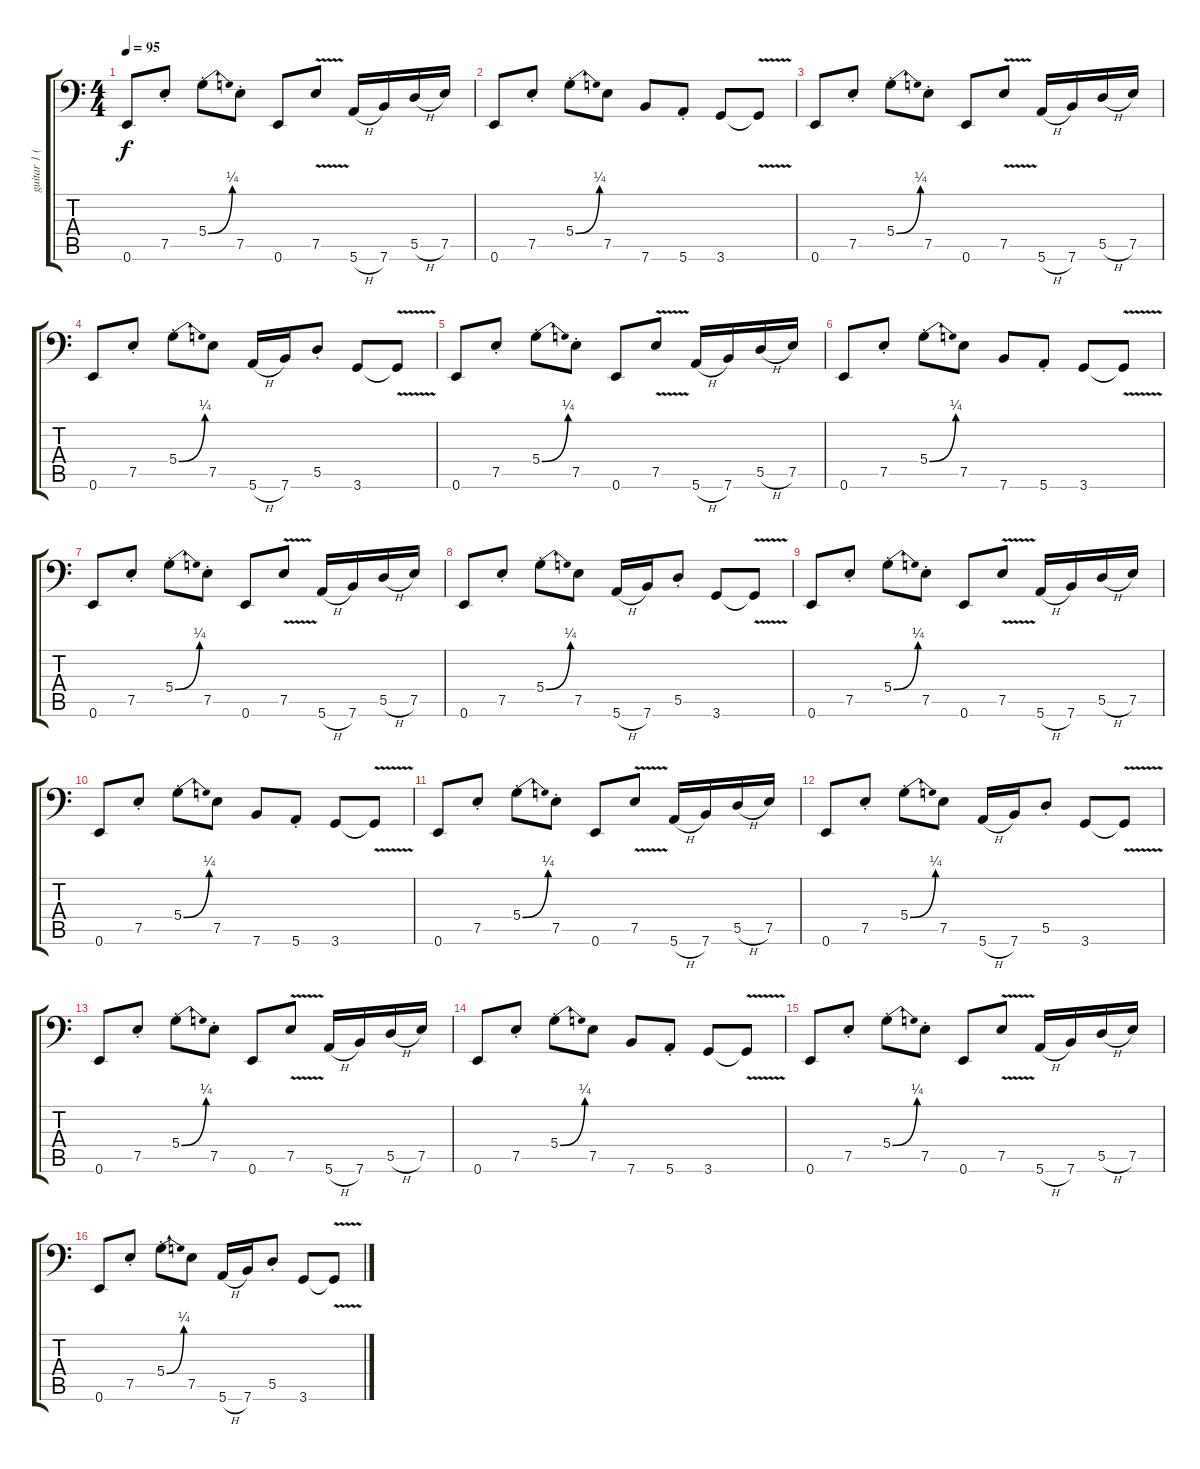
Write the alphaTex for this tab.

\track ("guitar 1 (octaver, down one)" "guitar 1 (") {instrument overdrivenguitar}
\staff {score tabs}
\tuning (E3 B2 G2 D2 A1 E1) {hide}
\ts (4 4)
\tempo 95
\clef f4
\ks c
0.6.8{dy f} 7.5{st}.8 5.4{be (bend 0 0 60 1) st}.8 7.5{st}.8 0.6.8 7.5{v}.8 5.6{h}.16 7.6.16 5.5{h}.16 7.5.16 |
0.6.8 7.5{st}.8 5.4{be (bend 0 0 60 1) st}.8 7.5.8 7.6.8 5.6{st}.8 3.6.8 3.6{v t}.8 |
0.6.8 7.5{st}.8 5.4{be (bend 0 0 60 1) st}.8 7.5{st}.8 0.6.8 7.5{v}.8 5.6{h}.16 7.6.16 5.5{h}.16 7.5.16 |
0.6.8 7.5{st}.8 5.4{be (bend 0 0 60 1) st}.8 7.5.8 5.6{h}.16 7.6.16 5.5{st}.8 3.6.8 3.6{v t}.8 |
0.6.8 7.5{st}.8 5.4{be (bend 0 0 60 1) st}.8 7.5{st}.8 0.6.8 7.5{v}.8 5.6{h}.16 7.6.16 5.5{h}.16 7.5.16 |
0.6.8 7.5{st}.8 5.4{be (bend 0 0 60 1) st}.8 7.5.8 7.6.8 5.6{st}.8 3.6.8 3.6{v t}.8 |
0.6.8 7.5{st}.8 5.4{be (bend 0 0 60 1) st}.8 7.5{st}.8 0.6.8 7.5{v}.8 5.6{h}.16 7.6.16 5.5{h}.16 7.5.16 |
0.6.8 7.5{st}.8 5.4{be (bend 0 0 60 1) st}.8 7.5.8 5.6{h}.16 7.6.16 5.5{st}.8 3.6.8 3.6{v t}.8 |
0.6.8 7.5{st}.8 5.4{be (bend 0 0 60 1) st}.8 7.5{st}.8 0.6.8 7.5{v}.8 5.6{h}.16 7.6.16 5.5{h}.16 7.5.16 |
0.6.8 7.5{st}.8 5.4{be (bend 0 0 60 1) st}.8 7.5.8 7.6.8 5.6{st}.8 3.6.8 3.6{v t}.8 |
0.6.8 7.5{st}.8 5.4{be (bend 0 0 60 1) st}.8 7.5{st}.8 0.6.8 7.5{v}.8 5.6{h}.16 7.6.16 5.5{h}.16 7.5.16 |
0.6.8 7.5{st}.8 5.4{be (bend 0 0 60 1) st}.8 7.5.8 5.6{h}.16 7.6.16 5.5{st}.8 3.6.8 3.6{v t}.8 |
0.6.8 7.5{st}.8 5.4{be (bend 0 0 60 1) st}.8 7.5{st}.8 0.6.8 7.5{v}.8 5.6{h}.16 7.6.16 5.5{h}.16 7.5.16 |
0.6.8 7.5{st}.8 5.4{be (bend 0 0 60 1) st}.8 7.5.8 7.6.8 5.6{st}.8 3.6.8 3.6{v t}.8 |
0.6.8 7.5{st}.8 5.4{be (bend 0 0 60 1) st}.8 7.5{st}.8 0.6.8 7.5{v}.8 5.6{h}.16 7.6.16 5.5{h}.16 7.5.16 |
0.6.8 7.5{st}.8 5.4{be (bend 0 0 60 1) st}.8 7.5.8 5.6{h}.16 7.6.16 5.5{st}.8 3.6.8 3.6{v t}.8
